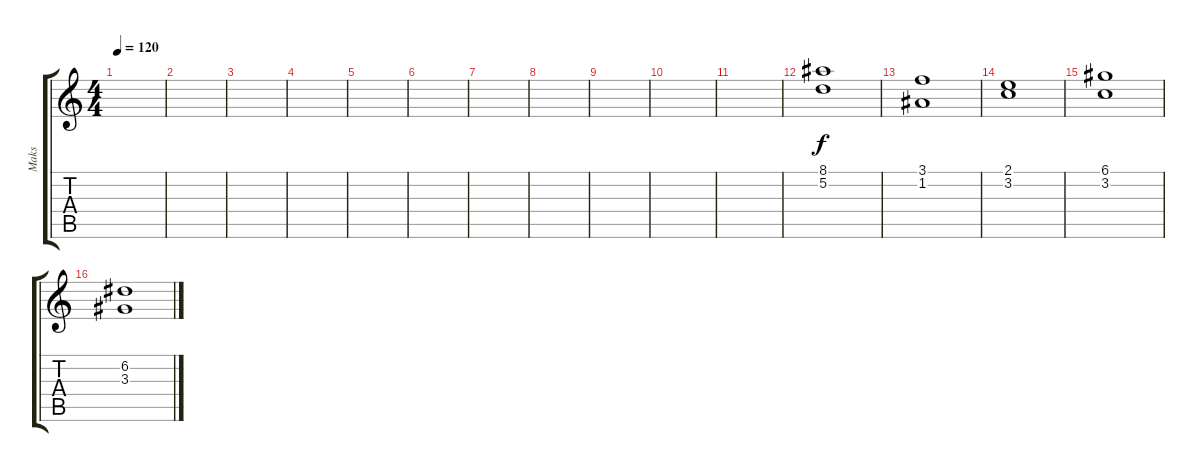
\track ("Maks" "Maks") {instrument distortionguitar}
\staff {score tabs}
\tuning (D4 A3 F3 C3 G2 C2) {hide}
\ts (4 4)
\tempo 120
\clef g2
\ks c
|
|
|
|
|
|
|
|
|
|
|
(8.1 5.2).1 |
(3.1 1.2).1 |
(2.1 3.2).1 |
(6.1 3.2).1 |
(6.2 3.3).1
